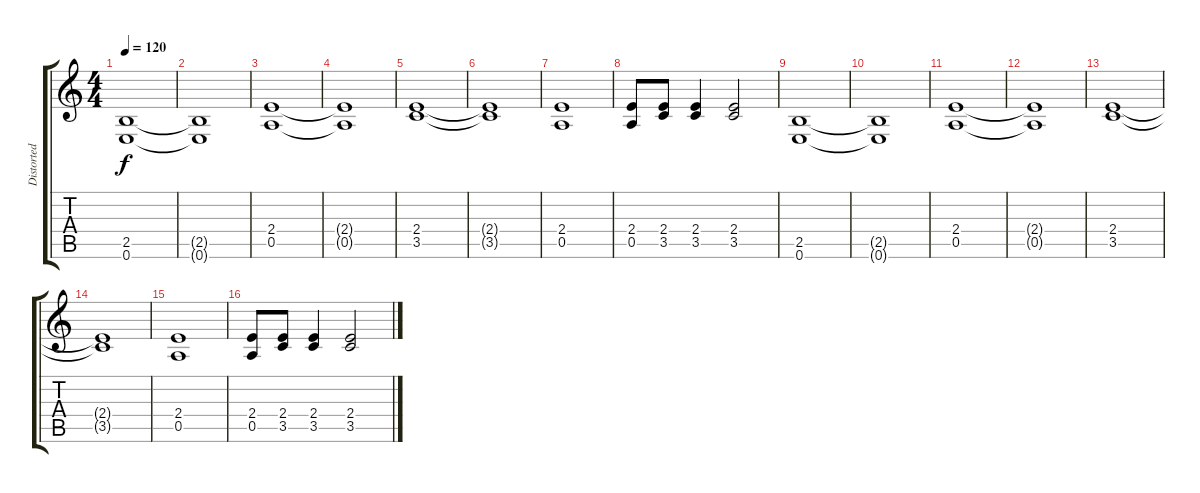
\track ("Distorted Rhythm" "Distorted ") {instrument distortionguitar}
\staff {score tabs}
\tuning (E4 B3 G3 D3 A2 E2) {hide}
\ts (4 4)
\tempo 120
\clef g2
\ks c
(2.5 0.6).1{dy f volume 14} |
(2.5{t} 0.6{t}).1 |
(2.4 0.5).1 |
(2.4{t} 0.5{t}).1 |
(2.4 3.5).1 |
(2.4{t} 3.5{t}).1 |
(2.4 0.5).1 |
(2.4 0.5).8 (2.4 3.5).8 (2.4 3.5).4 (2.4 3.5).2 |
(2.5 0.6).1 |
(2.5{t} 0.6{t}).1 |
(2.4 0.5).1 |
(2.4{t} 0.5{t}).1 |
(2.4 3.5).1 |
(2.4{t} 3.5{t}).1 |
(2.4 0.5).1 |
(2.4 0.5).8 (2.4 3.5).8 (2.4 3.5).4 (2.4 3.5).2
